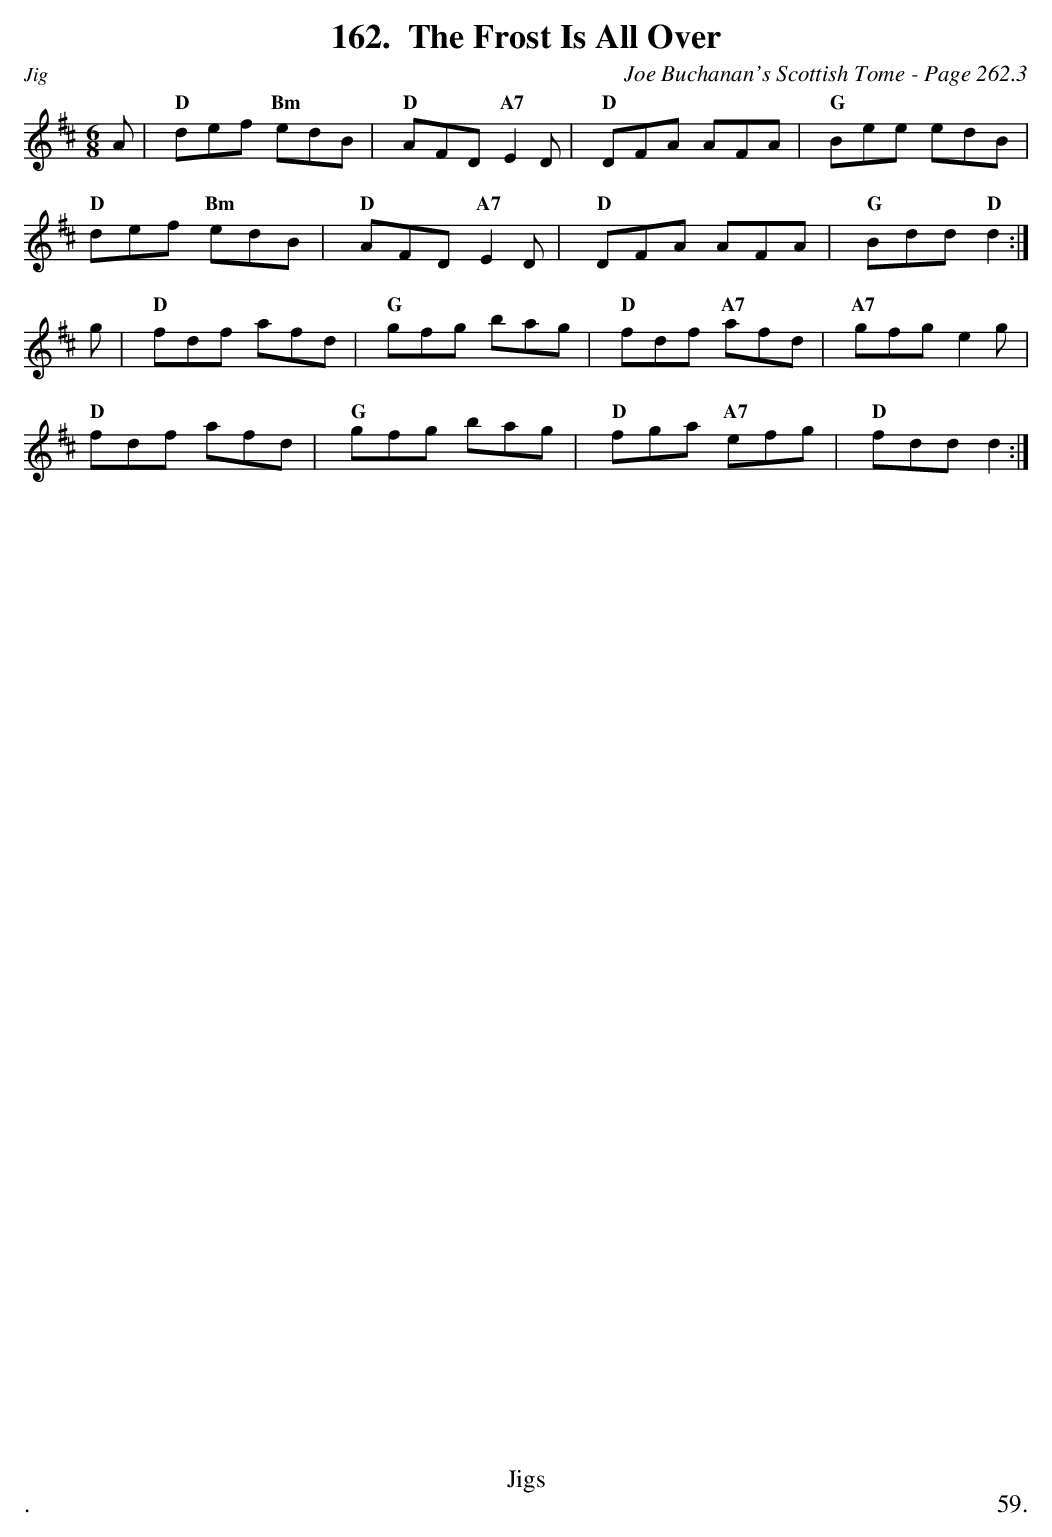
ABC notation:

X:1
T:Frost Is All Over, The
C:Joe Buchanan's Scottish Tome - Page 262.3
L:1/8
M:6/8
K:D
A | "D"def "Bm"edB | "D"AFD "A7"E2 D | "D"DFA AFA | "G"Bee edB |
"D"def "Bm"edB | "D"AFD "A7"E2 D | "D"DFA AFA | "G"Bdd "D"d2 :|
g | "D"fdf afd | "G"gfg bag | "D"fdf "A7"afd | "A7"gfg e2 g |
"D"fdf afd | "G"gfg bag | "D"fga "A7"efg | "D"fdd d2 :|
